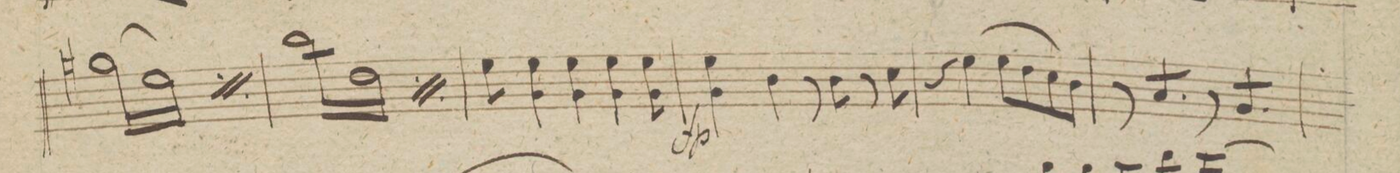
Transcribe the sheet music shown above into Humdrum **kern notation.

**kern	**dynam
*I"Violino 1mo	*
*clefG2	*
*k[f#c#g#d#]	*
*met(c|)	*
*M2/2	*
(16gg#X\LL	.
16ee\	.
16gg#\	.
16ee\	.
16gg#X\	.
16ee\	.
16gg#\	.
16ee\JJ)	.
*rep	*
(16gg#X\LL	.
16ee\	.
16gg#\	.
16ee\	.
16gg#X\	.
16ee\	.
16gg#\	.
16ee\JJ)	.
*Xrep	*
=83	=83
16bb\LL	.
16dd#\	.
16bb\	.
16dd#\	.
16bb\	.
16dd#\	.
16bb\	.
16dd#\JJ	.
*rep	*
16bb\LL	.
16dd#\	.
16bb\	.
16dd#\	.
16bb\	.
16dd#\	.
16bb\	.
16dd#\JJ	.
*Xtremolo	*
*Xrep	*
=84	=84
8ee\	.
4ee\ 4g#\	.
4ee\ 4g#\	.
4ee\ 4g#\	.
8ee\ 8g#\	.
=85	=85
4ee\ 4g#\	fp
4b\	.
8r	.
8b\	.
8r	.
8cc#\	.
=86	=86
4r	.
(4ee\	.
8ee\L	.
8dd#\	.
8cc#\)	.
8b\J	.
=87	=87
8r	.
*tremolo	*
8a/L	.
8a/	.
8a/J	.
8r	.
8g#/L	.
8g#/	.
8g#/J	.
=88	=88
*-	*-
